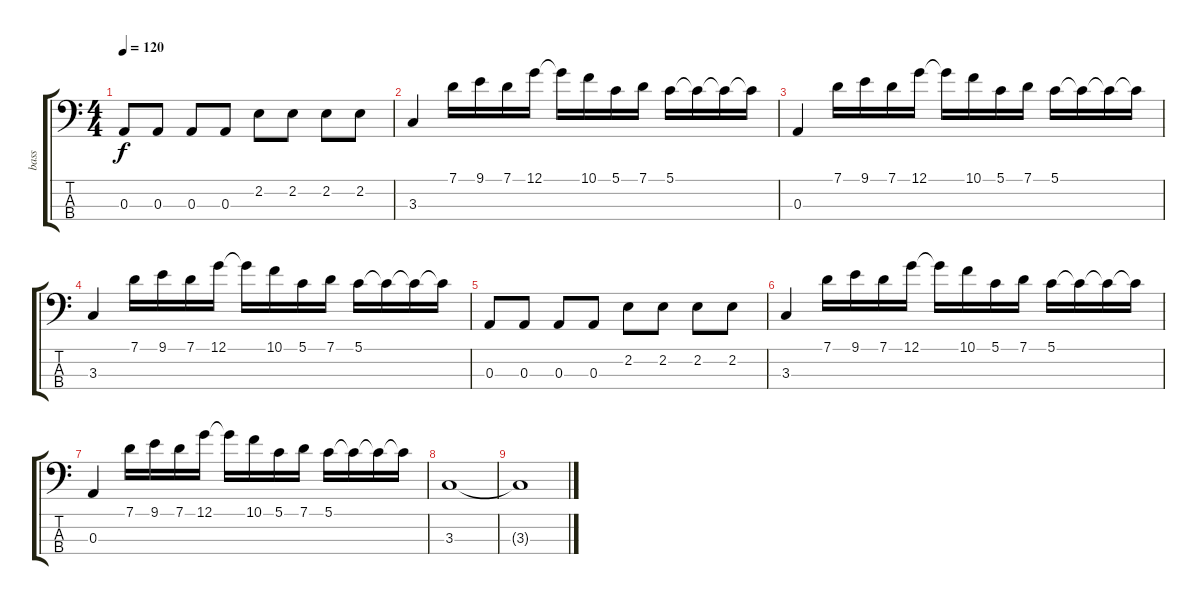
\track ("bass" "bass") {instrument electricbassfinger}
\staff {score tabs}
\tuning (G2 D2 A1 E1) {hide}
\ts (4 4)
\tempo 120
\clef f4
\ks c
0.3.8{dy f} 0.3.8 0.3.8 0.3.8 2.2.8 2.2.8 2.2.8 2.2.8 |
3.3.4 7.1.16 9.1.16 7.1.16 12.1.16 12.1{t}.16 10.1.16 5.1.16 7.1.16 5.1.16 5.1{t}.16 5.1{t}.16 5.1{t}.16 |
0.3.4 7.1.16 9.1.16 7.1.16 12.1.16 12.1{t}.16 10.1.16 5.1.16 7.1.16 5.1.16 5.1{t}.16 5.1{t}.16 5.1{t}.16 |
3.3.4 7.1.16 9.1.16 7.1.16 12.1.16 12.1{t}.16 10.1.16 5.1.16 7.1.16 5.1.16 5.1{t}.16 5.1{t}.16 5.1{t}.16 |
0.3.8 0.3.8 0.3.8 0.3.8 2.2.8 2.2.8 2.2.8 2.2.8 |
3.3.4 7.1.16 9.1.16 7.1.16 12.1.16 12.1{t}.16 10.1.16 5.1.16 7.1.16 5.1.16 5.1{t}.16 5.1{t}.16 5.1{t}.16 |
0.3.4 7.1.16 9.1.16 7.1.16 12.1.16 12.1{t}.16 10.1.16 5.1.16 7.1.16 5.1.16 5.1{t}.16 5.1{t}.16 5.1{t}.16 |
3.3.1{volume 0} |
3.3{t}.1
